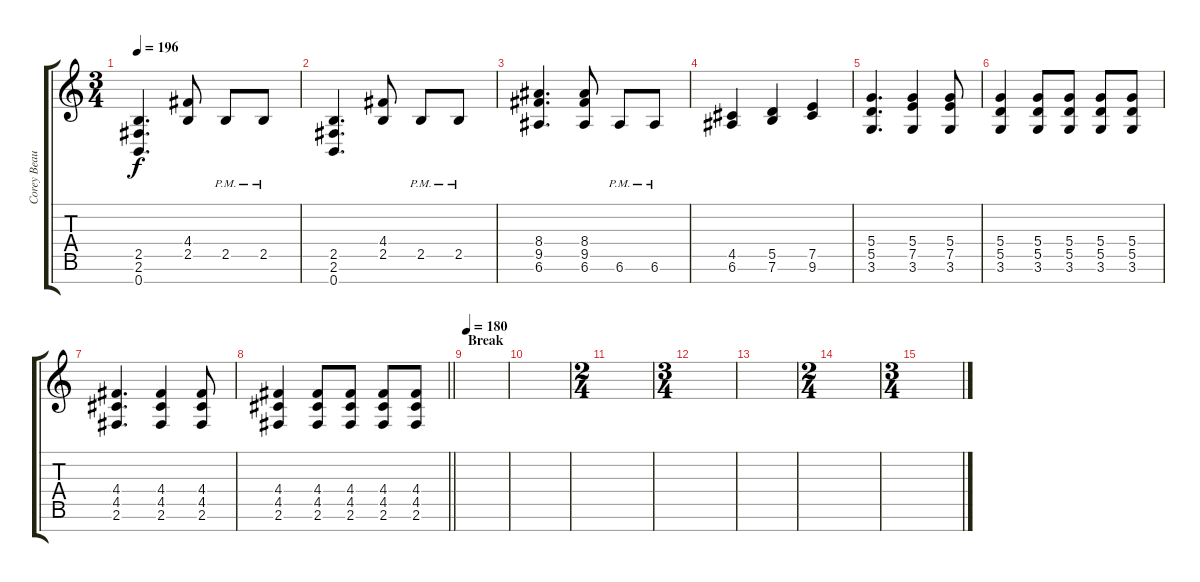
\track ("Corey Beaulieu" "Corey Beau") {instrument distortionguitar}
\staff {score tabs}
\tuning (E4 B3 G3 D3 A2 E2 B1) {hide}
\ts (3 4)
\tempo 196
\clef g2
\ks c
(2.5 2.6 0.7).4{d dy f} (4.4 2.5).8 2.5{pm}.8 2.5{pm}.8 |
(2.5 2.6 0.7).4{d} (4.4 2.5).8 2.5{pm}.8 2.5{pm}.8 |
(8.4 9.5 6.6).4{d} (8.4 9.5 6.6).8 6.6{pm}.8 6.6{pm}.8 |
(4.5 6.6).4 (5.5 7.6).4 (7.5 9.6).4 |
(5.4 5.5 3.6).4{d} (5.4 7.5 3.6).4 (5.4 7.5 3.6).8 |
(5.4 5.5 3.6).4 (5.4 5.5 3.6).8 (5.4 5.5 3.6).8 (5.4 5.5 3.6).8 (5.4 5.5 3.6).8 |
(4.4 4.5 2.6).4{d} (4.4 4.5 2.6).4 (4.4 4.5 2.6).8 |
\barLineRight lightlight
(4.4 4.5 2.6).4 (4.4 4.5 2.6).8 (4.4 4.5 2.6).8 (4.4 4.5 2.6).8 (4.4 4.5 2.6).8 |
\section ("" "Break")
\tempo 180
|
|
\ts (2 4)
|
\ts (3 4)
|
|
\ts (2 4)
|
\ts (3 4)
